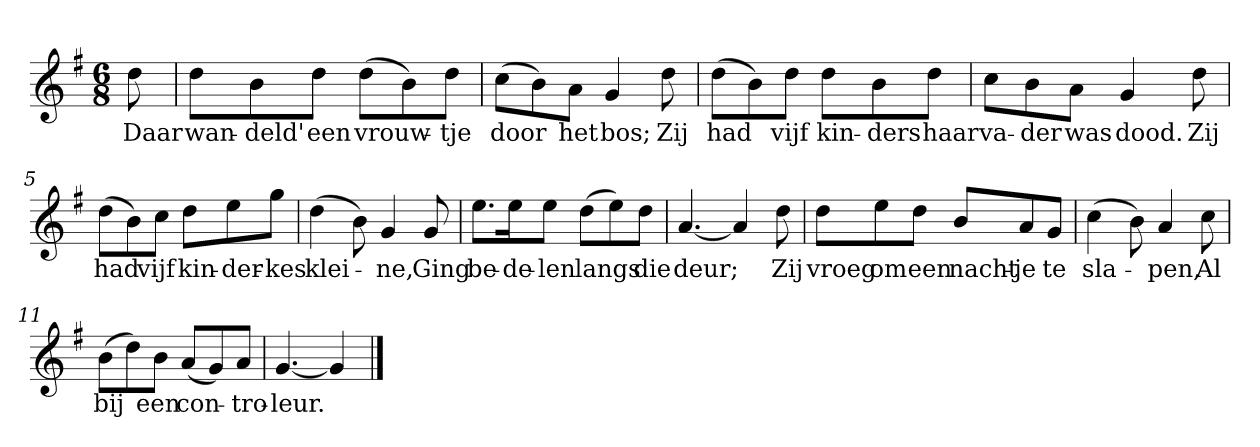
**kern	**text
*part1	*part1
*staff1	*staff1
*clefG2	*
*k[f#]	*
*G:	*
*M6/8	*
*MM120	*
=	=
8dd	Daar
=1	=1
8dd\L	wan-
8b\	-deld'
8dd\J	een
(8dd\L	vrouw-
8b\)	.
8dd\J	-tje
=2	=2
(8cc\L	door
8b\)	.
8a\J	het
4g	bos;
8dd	Zij
=3	=3
(8dd\L	had
8b\)	.
8dd\J	vijf
8dd\L	kin-
8b\	-ders
8dd\J	haar
=4	=4
8cc\L	va-
8b\	-der
8a\J	was
4g	dood.
8dd	Zij
=5	=5
(8dd\L	had
8b\)	.
8cc\J	vijf
8dd\L	kin-
8ee\	-der-
8gg\J	-kes
=6	=6
(4dd	klei-
8b)	.
4g	-ne,
8g	Ging
=7	=7
8.ee\L	be-
16ee\K	-de-
8ee\J	-len
(8dd\L	langs
8ee\)	.
8dd\J	die
=8	=8
[4.a	deur;
4a]	.
8dd	Zij
=9	=9
8dd\L	vroeg
8ee\	om
8dd\J	een
8b/L	nacht-
8a/	-je
8g/J	te
=10	=10
(4cc	sla-
8b)	.
4a	-pen,
8cc	Al
=11	=11
(8b\L	bij
8dd\)	.
8b\J	een
(8a/L	con-
8g/)	.
8a/J	-tro-
=12	=12
[4.g	-leur.
4g]	.
==	==
*-	*-
